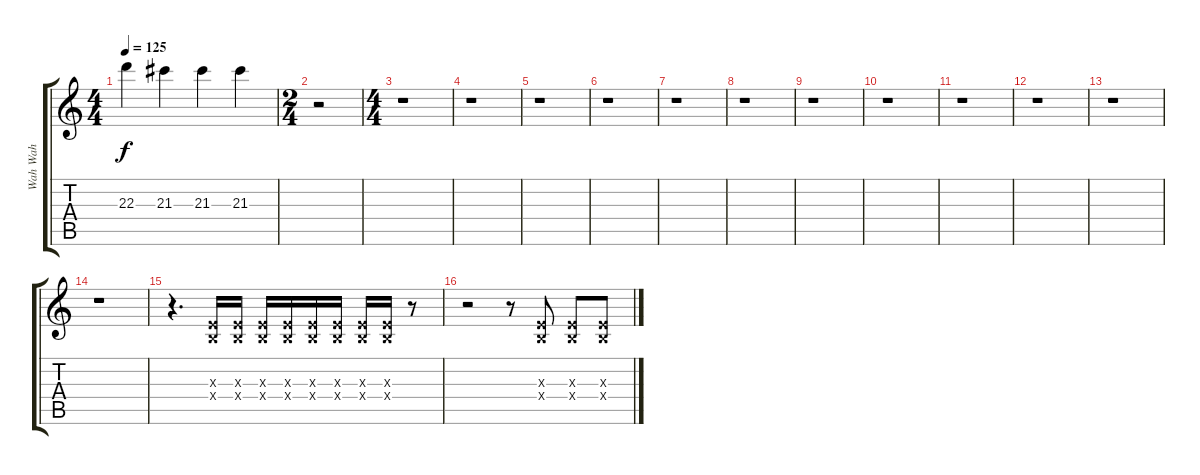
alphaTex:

\track ("Wah Wah" "Wah Wah") {instrument distortionguitar}
\staff {score tabs}
\tuning (Db4 Ab3 E3 B2 Gb2 B1) {hide}
\ts (4 4)
\tempo 125
\clef g2
\ks c
22.3.4{dy f} 21.3.4 21.3.4 21.3.4 |
\ts (2 4)
r.2 |
\ts (4 4)
r.1 |
r.1 |
r.1 |
r.1 |
r.1 |
r.1 |
r.1 |
r.1 |
r.1 |
r.1 |
r.1 |
r.1 |
r.4{d} (0.3{x} 0.4{x}).16 (0.3{x} 0.4{x}).16 (0.3{x} 0.4{x}).16 (0.3{x} 0.4{x}).16 (0.3{x} 0.4{x}).16 (0.3{x} 0.4{x}).16 (0.3{x} 0.4{x}).16 (0.3{x} 0.4{x}).16 r.8 |
r.2 r.8 (0.3{x} 0.4{x}).8 (0.3{x} 0.4{x}).8 (0.3{x} 0.4{x}).8
